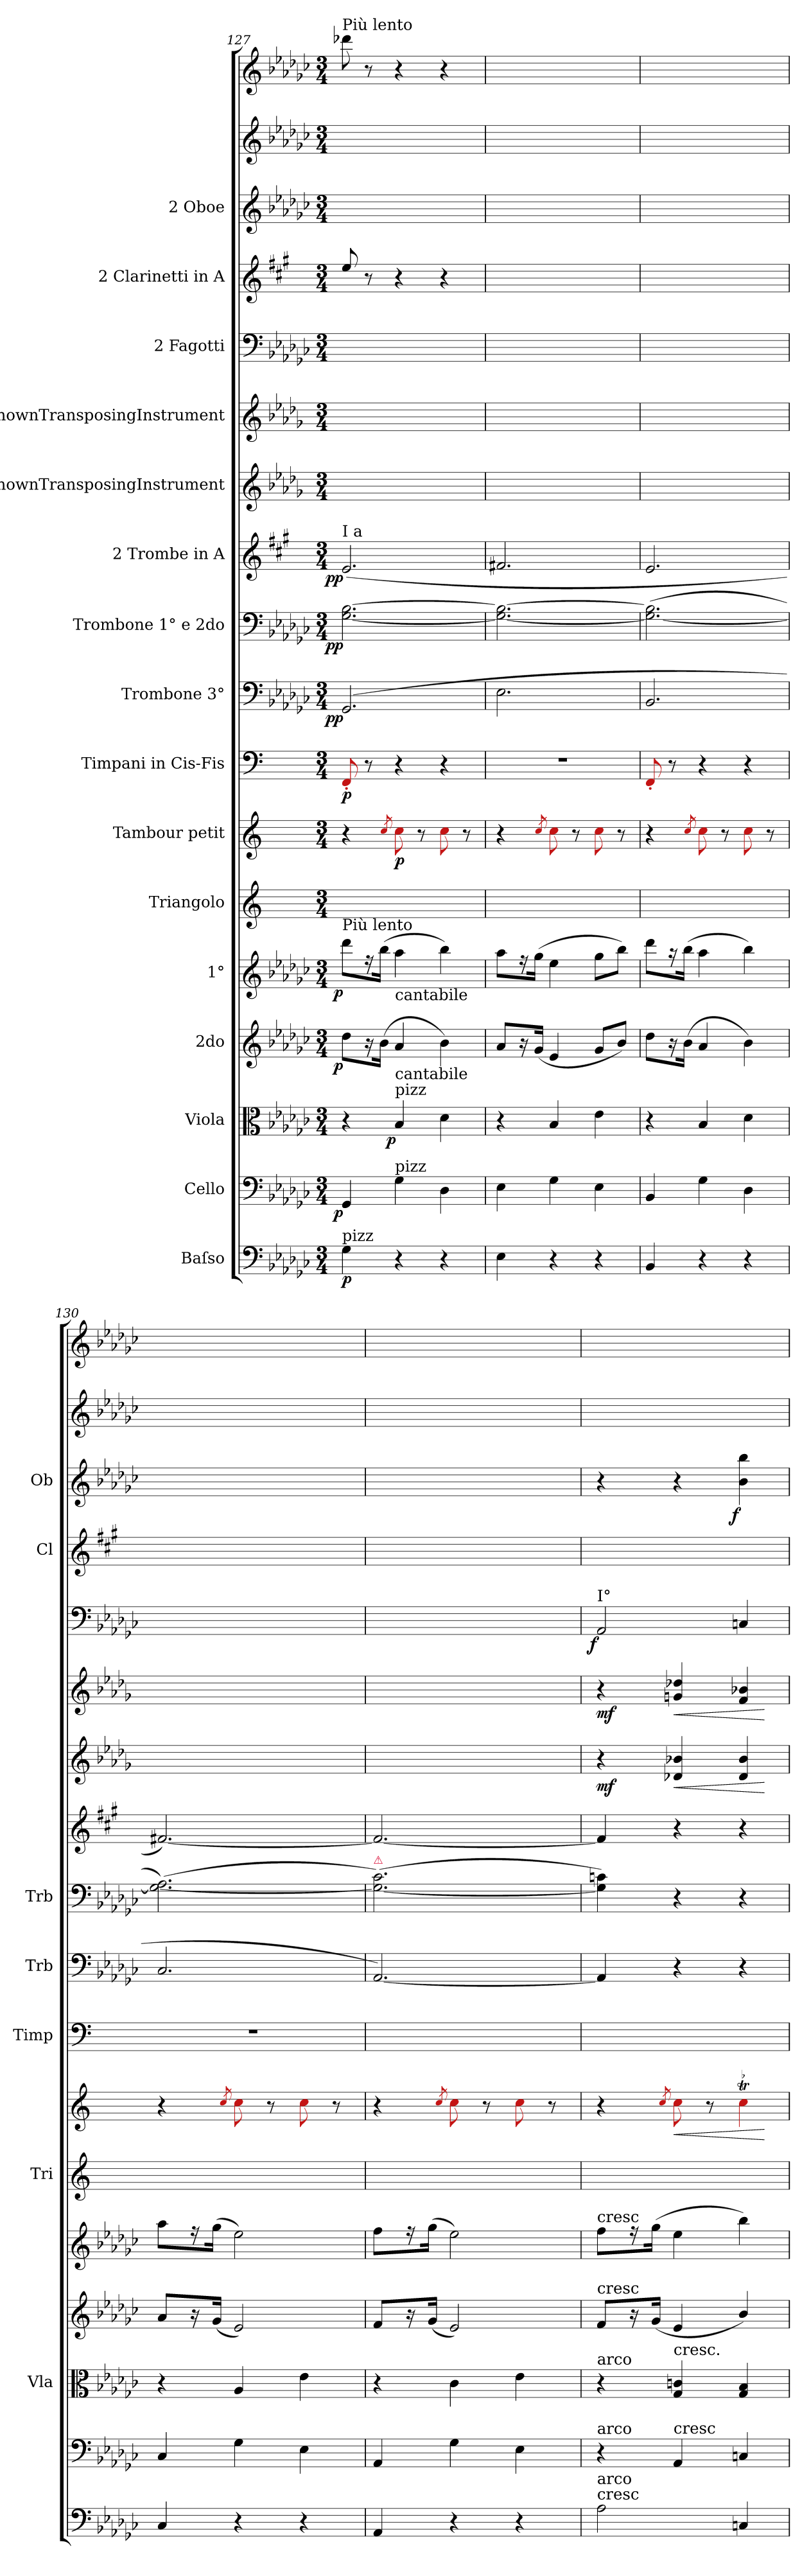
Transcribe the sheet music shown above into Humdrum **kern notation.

**kern	**dynam	**kern	**dynam	**kern	**dynam	**kern	**dynam	**kern	**dynam	**kern	**kern	**dynam	**kern	**dynam	**kern	**dynam	**kern	**dynam	**kern	**dynam	**kern	**dynam	**kern	**dynam	**kern	**dynam	**kern	**kern	**dynam	**kern	**kern
*part18	*part18	*part17	*part17	*part16	*part16	*part15	*part15	*part14	*part14	*part13	*part12	*part12	*part11	*part11	*part10	*part10	*part9	*part9	*part8	*part8	*part7	*part7	*part6	*part6	*part5	*part5	*part4	*part3	*part3	*part2	*part1
*staff18	*staff18	*staff17	*staff17	*staff16	*staff16	*staff15	*staff15	*staff14	*staff14	*staff13	*staff12	*staff12	*staff11	*staff11	*staff10	*staff10	*staff9	*staff9	*staff8	*staff8	*staff7	*staff7	*staff6	*staff6	*staff5	*staff5	*staff4	*staff3	*staff3	*staff2	*staff1
*I"Baſso	*	*I"Cello	*	*I"Viola	*	*I"2do	*	*I"1°	*	*I"Triangolo	*I"Tambour petit	*	*I"Timpani in Cis-Fis	*	*I"Trombone 3°	*	*I"Trombone 1° e 2do	*	*I"2 Trombe in A	*	*I"UnknownTransposingInstrument	*	*I"UnknownTransposingInstrument	*	*I"2 Fagotti	*	*I"2 Clarinetti in A	*I"2 Oboe	*	*	*
*	*	*	*	*I'Vla	*	*	*	*	*	*I'Tri	*	*	*I'Timp	*	*I'Trb	*	*I'Trb	*	*	*	*	*	*	*	*	*	*I'Cl	*I'Ob	*	*	*
*clefF4	*	*clefF4	*	*clefC3	*	*clefG2	*	*clefG2	*	*clefG2	*clefG2	*	*clefF4	*	*clefF4	*	*clefF4	*	*clefG2	*	*clefG2	*	*clefG2	*	*clefF4	*	*clefG2	*clefG2	*	*clefG2	*clefG2
*	*	*	*	*	*	*	*	*	*	*	*	*	*	*	*	*	*	*	*ITrd2c3	*	*ITrd4c7	*	*ITrd4c7	*	*	*	*ITrd2c3	*	*	*	*
*k[b-e-a-d-g-c-]	*	*k[b-e-a-d-g-c-]	*	*k[b-e-a-d-g-c-]	*	*k[b-e-a-d-g-c-]	*	*k[b-e-a-d-g-c-]	*	*k[]	*k[]	*	*k[]	*	*k[b-e-a-d-g-c-]	*	*k[b-e-a-d-g-c-]	*	*k[f#c#g#d#a#e#]	*	*k[b-e-a-d-g-c-]	*	*k[b-e-a-d-g-c-]	*	*k[b-e-a-d-g-c-]	*	*k[f#c#g#d#a#e#]	*k[b-e-a-d-g-c-]	*	*k[b-e-a-d-g-c-]	*k[b-e-a-d-g-c-]
*M3/4	*	*M3/4	*	*M3/4	*	*M3/4	*	*M3/4	*	*M3/4	*M3/4	*	*M3/4	*	*M3/4	*	*M3/4	*	*M3/4	*	*M3/4	*	*M3/4	*	*M3/4	*	*M3/4	*M3/4	*	*M3/4	*M3/4
=127	=127	=127	=127	=127	=127	=127	=127	=127	=127	=127	=127	=127	=127	=127	=127	=127	=127	=127	=127	=127	=127	=127	=127	=127	=127	=127	=127	=127	=127	=127	=127
!	!	!	!	!	!	!	!	!	!	!	!	!	!	!	!	!	!	!	!	!	!	!	!	!	!	!	!	!	!	!	!LO:TX:a:t=Più lento
!	!	!	!	!	!	!	!	!	!	!	!	!	!	!	!	!	!	!	!LO:TX:a:t=I a	!	!	!	!	!	!	!	!	!	!	!	!
!	!	!	!	!	!	!	!	!LO:TX:a:t=Più lento	!	!	!	!	!	!	!	!	!	!	!	!	!	!	!	!	!	!	!	!	!	!	!
!LO:TX:a:t=pizz	!	!	!	!	!	!	!	!	!	!	!	!	!	!	!	!	!	!	!	!	!	!	!	!	!	!	!	!	!	!	!
!	!	!	!LO:DY:rj	!	!	!	!LO:DY:rj	!	!LO:DY:rj	!	!	!	!	!	!	!LO:DY:rj	!	!LO:DY:rj	!	!LO:DY:rj	!	!	!	!	!	!	!	!	!	!	!
4G-\	p	4GG-/	p	4r	.	8dd-\L	p	8ddd-\L	p	2.ryy	4r	.	8Rd'/	p	(2.GG-/	pp	[2.G-\ [2.B-\	pp	(2.c#/	pp	2.ryy	.	2.ryy	.	2.ryy	.	8cc#/	2.ryy	.	2.ryy	8ddd-X\
.	.	.	.	.	.	16r	.	16rff	.	.	.	.	8r	.	.	.	.	.	.	.	.	.	.	.	.	.	8r	.	.	.	8r
.	.	.	.	.	.	(16b-\Jk	.	(16bb-\Jk	.	.	.	.	.	.	.	.	.	.	.	.	.	.	.	.	.	.	.	.	.	.	.
.	.	.	.	.	.	.	.	.	.	.	8qRcc/	.	.	.	.	.	.	.	.	.	.	.	.	.	.	.	.	.	.	.	.
!	!	!	!	!	!	!	!	!LO:TX:b:t=cantabile	!	!	!	!	!	!	!	!	!	!	!	!	!	!	!	!	!	!	!	!	!	!	!
!	!	!	!	!	!	!LO:TX:b:t=cantabile	!	!	!	!	!	!	!	!	!	!	!	!	!	!	!	!	!	!	!	!	!	!	!	!	!
!	!	!	!	!LO:TX:a:t=pizz	!	!	!	!	!	!	!	!	!	!	!	!	!	!	!	!	!	!	!	!	!	!	!	!	!	!	!
!	!	!LO:TX:a:t=pizz	!	!	!	!	!	!	!	!	!	!	!	!	!	!	!	!	!	!	!	!	!	!	!	!	!	!	!	!	!
!	!	!	!	!	!LO:DY:rj	!	!	!	!	!	!	!	!	!	!	!	!	!	!	!	!	!	!	!	!	!	!	!	!	!	!
4r	.	4G-\	.	4B-/	p	4a-/	.	4aa-\	.	.	8Rcc\	p	4r	.	.	.	.	.	.	.	.	.	.	.	.	.	4r	.	.	.	4r
.	.	.	.	.	.	.	.	.	.	.	8r	.	.	.	.	.	.	.	.	.	.	.	.	.	.	.	.	.	.	.	.
4r	.	4D-\	.	4d-\	.	4b-\)	.	4bb-\)	.	.	8Rcc\	.	4r	.	.	.	.	.	.	.	.	.	.	.	.	.	4r	.	.	.	4r
.	.	.	.	.	.	.	.	.	.	.	8r	.	.	.	.	.	.	.	.	.	.	.	.	.	.	.	.	.	.	.	.
=128	=128	=128	=128	=128	=128	=128	=128	=128	=128	=128	=128	=128	=128	=128	=128	=128	=128	=128	=128	=128	=128	=128	=128	=128	=128	=128	=128	=128	=128	=128	=128
4E-\	.	4E-\	.	4r	.	8a-/L	.	8aa-\L	.	2.ryy	4r	.	2.r	.	2.E-\	.	2.G-_\ 2.B-_\	.	2.d#X/	.	2.ryy	.	2.ryy	.	2.ryy	.	2.ryy	2.ryy	.	2.ryy	2.ryy
.	.	.	.	.	.	16r	.	16rff	.	.	.	.	.	.	.	.	.	.	.	.	.	.	.	.	.	.	.	.	.	.	.
.	.	.	.	.	.	(16g-/Jk	.	(16gg-\Jk	.	.	.	.	.	.	.	.	.	.	.	.	.	.	.	.	.	.	.	.	.	.	.
.	.	.	.	.	.	.	.	.	.	.	8qRcc/	.	.	.	.	.	.	.	.	.	.	.	.	.	.	.	.	.	.	.	.
4r	.	4G-\	.	4B-/	.	4e-/	.	4ee-\	.	.	8Rcc\	.	.	.	.	.	.	.	.	.	.	.	.	.	.	.	.	.	.	.	.
.	.	.	.	.	.	.	.	.	.	.	8r	.	.	.	.	.	.	.	.	.	.	.	.	.	.	.	.	.	.	.	.
4r	.	4E-\	.	4e-\	.	8g-/L	.	8gg-\L	.	.	8Rcc\	.	.	.	.	.	.	.	.	.	.	.	.	.	.	.	.	.	.	.	.
.	.	.	.	.	.	8b-/J)	.	8bb-\J)	.	.	8r	.	.	.	.	.	.	.	.	.	.	.	.	.	.	.	.	.	.	.	.
=129	=129	=129	=129	=129	=129	=129	=129	=129	=129	=129	=129	=129	=129	=129	=129	=129	=129	=129	=129	=129	=129	=129	=129	=129	=129	=129	=129	=129	=129	=129	=129
4BB-/	.	4BB-/	.	4r	.	8dd-\L	.	8ddd-\L	.	2.ryy	4r	.	8Rd'/	.	2.BB-/	.	(2.G-_\ 2.B-]\	.	2.c#/	.	2.ryy	.	2.ryy	.	2.ryy	.	2.ryy	2.ryy	.	2.ryy	2.ryy
.	.	.	.	.	.	16r	.	16r	.	.	.	.	8r	.	.	.	.	.	.	.	.	.	.	.	.	.	.	.	.	.	.
.	.	.	.	.	.	(16b-\Jk	.	(16bb-\Jk	.	.	.	.	.	.	.	.	.	.	.	.	.	.	.	.	.	.	.	.	.	.	.
.	.	.	.	.	.	.	.	.	.	.	8qRcc/	.	.	.	.	.	.	.	.	.	.	.	.	.	.	.	.	.	.	.	.
4r	.	4G-\	.	4B-/	.	4a-/	.	4aa-\	.	.	8Rcc\	.	4r	.	.	.	.	.	.	.	.	.	.	.	.	.	.	.	.	.	.
.	.	.	.	.	.	.	.	.	.	.	8r	.	.	.	.	.	.	.	.	.	.	.	.	.	.	.	.	.	.	.	.
4r	.	4D-\	.	4d-\	.	4b-\)	.	4bb-\)	.	.	8Rcc\	.	4r	.	.	.	.	.	.	.	.	.	.	.	.	.	.	.	.	.	.
.	.	.	.	.	.	.	.	.	.	.	8r	.	.	.	.	.	.	.	.	.	.	.	.	.	.	.	.	.	.	.	.
=130	=130	=130	=130	=130	=130	=130	=130	=130	=130	=130	=130	=130	=130	=130	=130	=130	=130	=130	=130	=130	=130	=130	=130	=130	=130	=130	=130	=130	=130	=130	=130
4C-/	.	4C-/	.	4r	.	8a-/L	.	8aa-\L	.	2.ryy	4r	.	2.r	.	2.C-/	.	(2.G-_\ 2.A-\)	.	[2.d#X/)	.	2.ryy	.	2.ryy	.	2.ryy	.	2.ryy	2.ryy	.	2.ryy	2.ryy
.	.	.	.	.	.	16r	.	16r	.	.	.	.	.	.	.	.	.	.	.	.	.	.	.	.	.	.	.	.	.	.	.
.	.	.	.	.	.	(16g-/Jk	.	(16gg-\Jk	.	.	.	.	.	.	.	.	.	.	.	.	.	.	.	.	.	.	.	.	.	.	.
.	.	.	.	.	.	.	.	.	.	.	8qRcc/	.	.	.	.	.	.	.	.	.	.	.	.	.	.	.	.	.	.	.	.
4r	.	4G-\	.	4A-/	.	2e-/)	.	2ee-\)	.	.	8Rcc\	.	.	.	.	.	.	.	.	.	.	.	.	.	.	.	.	.	.	.	.
.	.	.	.	.	.	.	.	.	.	.	8r	.	.	.	.	.	.	.	.	.	.	.	.	.	.	.	.	.	.	.	.
4r	.	4E-\	.	4e-\	.	.	.	.	.	.	8Rcc\	.	.	.	.	.	.	.	.	.	.	.	.	.	.	.	.	.	.	.	.
.	.	.	.	.	.	.	.	.	.	.	8r	.	.	.	.	.	.	.	.	.	.	.	.	.	.	.	.	.	.	.	.
=131	=131	=131	=131	=131	=131	=131	=131	=131	=131	=131	=131	=131	=131	=131	=131	=131	=131	=131	=131	=131	=131	=131	=131	=131	=131	=131	=131	=131	=131	=131	=131
!	!	!	!	!	!	!	!	!	!	!	!	!	!	!	!	!	!LO:TX:a:color=crimson:t=⚠	!	!	!	!	!	!	!	!	!	!	!	!	!	!
4AA-/	.	4AA-/	.	4r	.	8f/L	.	8ff\L	.	2.ryy	4r	.	2.ryy	.	[2.AA-/)	.	(2.G-_\ 2.c-\)	.	2.d#/_	.	2.ryy	.	2.ryy	.	2.ryy	.	2.ryy	2.ryy	.	2.ryy	2.ryy
.	.	.	.	.	.	16r	.	16r	.	.	.	.	.	.	.	.	.	.	.	.	.	.	.	.	.	.	.	.	.	.	.
.	.	.	.	.	.	(16g-/Jk	.	(16gg-\Jk	.	.	.	.	.	.	.	.	.	.	.	.	.	.	.	.	.	.	.	.	.	.	.
.	.	.	.	.	.	.	.	.	.	.	8qRcc/	.	.	.	.	.	.	.	.	.	.	.	.	.	.	.	.	.	.	.	.
4r	.	4G-\	.	4c-\	.	2e-/)	.	2ee-\)	.	.	8Rcc\	.	.	.	.	.	.	.	.	.	.	.	.	.	.	.	.	.	.	.	.
.	.	.	.	.	.	.	.	.	.	.	8r	.	.	.	.	.	.	.	.	.	.	.	.	.	.	.	.	.	.	.	.
4r	.	4E-\	.	4e-\	.	.	.	.	.	.	8Rcc\	.	.	.	.	.	.	.	.	.	.	.	.	.	.	.	.	.	.	.	.
.	.	.	.	.	.	.	.	.	.	.	8r	.	.	.	.	.	.	.	.	.	.	.	.	.	.	.	.	.	.	.	.
=132	=132	=132	=132	=132	=132	=132	=132	=132	=132	=132	=132	=132	=132	=132	=132	=132	=132	=132	=132	=132	=132	=132	=132	=132	=132	=132	=132	=132	=132	=132	=132
!	!	!	!	!	!	!	!	!	!	!	!	!	!	!	!	!	!	!	!	!	!	!	!	!	!LO:TX:a:t=I°	!	!	!	!	!	!
!	!	!	!	!	!	!	!	!LO:TX:t=cresc	!	!	!	!	!	!	!	!	!	!	!	!	!	!	!	!	!	!	!	!	!	!	!
!	!	!	!	!	!	!LO:TX:t=cresc	!	!	!	!	!	!	!	!	!	!	!	!	!	!	!	!	!	!	!	!	!	!	!	!	!
!	!	!	!	!LO:TX:a:t=arco	!	!	!	!	!	!	!	!	!	!	!	!	!	!	!	!	!	!	!	!	!	!	!	!	!	!	!
!	!	!LO:TX:a:t=arco	!	!	!	!	!	!	!	!	!	!	!	!	!	!	!	!	!	!	!	!	!	!	!	!	!	!	!	!	!
!LO:TX:t=cresc	!	!	!	!	!	!	!	!	!	!	!	!	!	!	!	!	!	!	!	!	!	!	!	!	!	!	!	!	!	!	!
!LO:TX:a:t=arco	!	!	!	!	!	!	!	!	!	!	!	!	!	!	!	!	!	!	!	!	!	!	!	!	!	!	!	!	!	!	!
!	!	!	!	!	!	!	!	!	!	!	!	!	!	!	!	!	!	!	!	!	!	!	!	!	!	!LO:DY:rj	!	!	!	!	!
2A-\	.	4r	.	4r	.	8f/L	.	8ff\L	.	2.ryy	4r	.	2.ryy	.	4AA-/]	.	4G-]\ 4cn\)	.	4d#/]	.	4r	mf	4r	mf	2AA-/	f	2.ryy	4r	.	2.ryy	2.ryy
.	.	.	.	.	.	16r	.	16r	.	.	.	.	.	.	.	.	.	.	.	.	.	.	.	.	.	.	.	.	.	.	.
.	.	.	.	.	.	(16g-/Jk	.	(16gg-\Jk	.	.	.	.	.	.	.	.	.	.	.	.	.	.	.	.	.	.	.	.	.	.	.
.	.	.	.	.	.	.	.	.	.	.	8qRcc/	.	.	.	.	.	.	.	.	.	.	.	.	.	.	.	.	.	.	.	.
!	!	!	!	!LO:TX:t=cresc.	!	!	!	!	!	!	!	!	!	!	!	!	!	!	!	!	!	!	!	!	!	!	!	!	!	!	!
!	!	!LO:TX:t=cresc	!	!	!	!	!	!	!	!	!	!	!	!	!	!	!	!	!	!	!	!	!	!	!	!	!	!	!	!	!
!	!	!	!	!	!	!	!	!	!	!	!	!LO:HP:b	!	!	!	!	!	!	!	!	!	!LO:HP:b	!	!LO:HP:b	!	!	!	!	!	!	!
.	.	4AA-/	.	4G-/ 4cn/	.	4e-/	.	4ee-\	.	.	8Rcc\	<	.	.	4r	.	4r	.	4r	.	4G-X/ 4e-X/	<	4cn/ 4g-X/	<	.	.	.	4r	.	.	.
.	.	.	.	.	.	.	.	.	.	.	8r	.	.	.	.	.	.	.	.	.	.	.	.	.	.	.	.	.	.	.	.
!	!	!	!	!	!	!	!	!	!	!	!	!	!	!	!	!	!	!	!	!	!	!	!	!	!	!	!	!	!LO:DY:rj	!	!
4Cn/	.	4Cn/	.	4G-/ 4B-/	.	4b-/)	.	4bb-\)	.	.	4Rcct\	.	.	.	4r	.	4r	.	4r	.	4G-/ 4e-/	.	4B-/ 4e-X/	.	4Cn/	.	.	4b-\ 4bb-\	f	.	.
.	.	.	.	.	.	.	.	.	.	.	.	[	.	.	.	.	.	.	.	.	.	[	.	[	.	.	.	.	.	.	.
=	=	=	=	=	=	=	=	=	=	=	=	=	=	=	=	=	=	=	=	=	=	=	=	=	=	=	=	=	=	=	=
*-	*-	*-	*-	*-	*-	*-	*-	*-	*-	*-	*-	*-	*-	*-	*-	*-	*-	*-	*-	*-	*-	*-	*-	*-	*-	*-	*-	*-	*-	*-	*-
